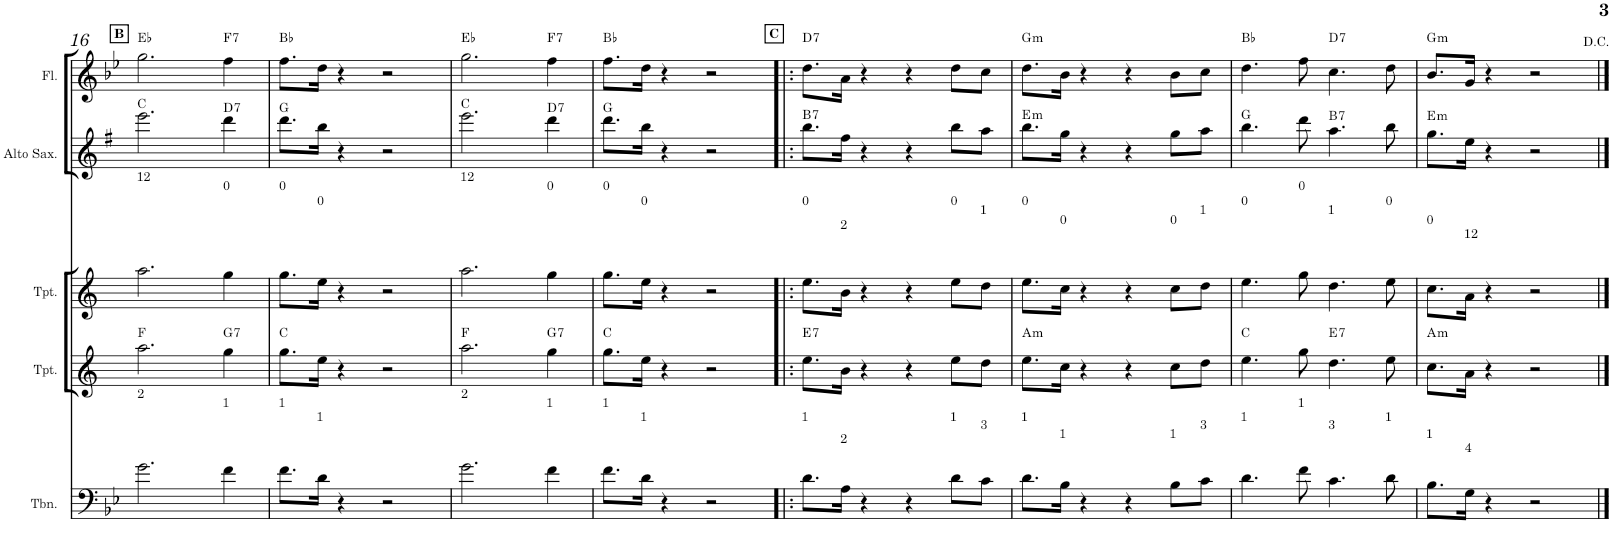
**kern	**kern	**harte	**kern	**kern	**harte	**kern	**harte
*part5	*part4	*part4	*part3	*part2	*part2	*part1	*part1
*staff5	*staff4	*	*staff3	*staff2	*	*staff1	*
*I"C clavF	*I"Bb	*	*I"Bb - Pirata	*I"Eb	*	*I"C clavG	*
!!LO:PB:g=z
*clefF4	*clefG2	*	*clefG2	*clefG2	*	*clefG2	*
*	*Trd1c2	*	*Trd1c2	*Trd5c9	*	*	*
*k[b-e-]	*k[]	*	*k[]	*k[f#]	*	*k[b-e-]	*
*B-:	*	*	*	*G:	*	*B-:	*
*M4/4	*M4/4	*	*M4/4	*M4/4	*	*M4/4	*
!!LO:REH:place=s1:a:B:cj:t=B
=16	=16	=16	=16	=16	=16	=16	=16
!	!	!	!LO:TX:a:t=12	!	!	!	!
!LO:TX:a:t=2	!	!	!	!	!	!	!
2.g\	2.aa\	F:maj	2.aa\	2.eee\	C:maj	2.gg\	Eb:maj
!	!	!	!LO:TX:a:t=0	!	!	!	!
!LO:TX:a:t=1	!	!LO:H:kt=7	!	!	!LO:H:kt=7	!	!LO:H:kt=7
4f\	4gg\	G:7	4gg\	4ddd\	D:7	4ff\	F:7
=17	=17	=17	=17	=17	=17	=17	=17
!	!	!	!LO:TX:a:t=0	!	!	!	!
!LO:TX:a:t=1	!	!	!	!	!	!	!
8.f\L	8.gg\L	C:maj	8.gg\L	8.ddd\L	G:maj	8.ff\L	Bb:maj
!	!	!	!LO:TX:a:t=0	!	!	!	!
!LO:TX:a:t=1	!	!	!	!	!	!	!
16d\Jk	16ee\Jk	.	16ee\Jk	16bb\Jk	.	16dd\Jk	.
4r	4r	.	4r	4r	.	4r	.
2r	2r	.	2r	2r	.	2r	.
=18	=18	=18	=18	=18	=18	=18	=18
!	!	!	!LO:TX:a:t=12	!	!	!	!
!LO:TX:a:t=2	!	!	!	!	!	!	!
2.g\	2.aa\	F:maj	2.aa\	2.eee\	C:maj	2.gg\	Eb:maj
!	!	!	!LO:TX:a:t=0	!	!	!	!
!LO:TX:a:t=1	!	!LO:H:kt=7	!	!	!LO:H:kt=7	!	!LO:H:kt=7
4f\	4gg\	G:7	4gg\	4ddd\	D:7	4ff\	F:7
=19	=19	=19	=19	=19	=19	=19	=19
!	!	!	!LO:TX:a:t=0	!	!	!	!
!LO:TX:a:t=1	!	!	!	!	!	!	!
8.f\L	8.gg\L	C:maj	8.gg\L	8.ddd\L	G:maj	8.ff\L	Bb:maj
!	!	!	!LO:TX:a:t=0	!	!	!	!
!LO:TX:a:t=1	!	!	!	!	!	!	!
16d\Jk	16ee\Jk	.	16ee\Jk	16bb\Jk	.	16dd\Jk	.
4r	4r	.	4r	4r	.	4r	.
2r	2r	.	2r	2r	.	2r	.
!!LO:REH:place=s1:a:B:cj:t=C
=20!|:	=20!|:	=20!|:	=20!|:	=20!|:	=20!|:	=20!|:	=20!|:
!	!	!	!LO:TX:a:t=0	!	!	!	!
!LO:TX:a:t=1	!	!	!	!	!	!	!
!	!	!LO:H:kt=7	!	!	!LO:H:kt=7	!	!LO:H:kt=7
8.d\L	8.ee\L	E:7	8.ee\L	8.bb\L	B:7	8.dd\L	D:7
!	!	!	!LO:TX:a:t=2	!	!	!	!
!LO:TX:a:t=2	!	!	!	!	!	!	!
16A\Jk	16b\Jk	.	16b\Jk	16ff#\Jk	.	16a\Jk	.
4r	4r	.	4r	4r	.	4r	.
4r	4r	.	4r	4r	.	4r	.
!	!	!	!LO:TX:a:t=0	!	!	!	!
!LO:TX:a:t=1	!	!	!	!	!	!	!
8d\L	8ee\L	.	8ee\L	8bb\L	.	8dd\L	.
!	!	!	!LO:TX:a:t=1	!	!	!	!
!LO:TX:a:t=3	!	!	!	!	!	!	!
8c\J	8dd\J	.	8dd\J	8aa\J	.	8cc\J	.
=21	=21	=21	=21	=21	=21	=21	=21
!	!	!	!LO:TX:a:t=0	!	!	!	!
!LO:TX:a:t=1	!	!	!	!	!	!	!
!	!	!LO:H:kt=m	!	!	!LO:H:kt=m	!	!LO:H:kt=m
8.d\L	8.ee\L	A:min	8.ee\L	8.bb\L	E:min	8.dd\L	G:min
!	!	!	!LO:TX:a:t=0	!	!	!	!
!LO:TX:a:t=1	!	!	!	!	!	!	!
16B-\Jk	16cc\Jk	.	16cc\Jk	16gg\Jk	.	16b-\Jk	.
4r	4r	.	4r	4r	.	4r	.
4r	4r	.	4r	4r	.	4r	.
!	!	!	!LO:TX:a:t=0	!	!	!	!
!LO:TX:a:t=1	!	!	!	!	!	!	!
8B-\L	8cc\L	.	8cc\L	8gg\L	.	8b-\L	.
!	!	!	!LO:TX:a:t=1	!	!	!	!
!LO:TX:a:t=3	!	!	!	!	!	!	!
8c\J	8dd\J	.	8dd\J	8aa\J	.	8cc\J	.
=22	=22	=22	=22	=22	=22	=22	=22
!	!	!	!LO:TX:a:t=0	!	!	!	!
!LO:TX:a:t=1	!	!	!	!	!	!	!
4.d\	4.ee\	C:maj	4.ee\	4.bb\	G:maj	4.dd\	Bb:maj
!	!	!	!LO:TX:a:t=0	!	!	!	!
!LO:TX:a:t=1	!	!	!	!	!	!	!
8f\	8gg\	.	8gg\	8ddd\	.	8ff\	.
!	!	!	!LO:TX:a:t=1	!	!	!	!
!LO:TX:a:t=3	!	!LO:H:kt=7	!	!	!LO:H:kt=7	!	!LO:H:kt=7
4.c\	4.dd\	E:7	4.dd\	4.aa\	B:7	4.cc\	D:7
!	!	!	!LO:TX:a:t=0	!	!	!	!
!LO:TX:a:t=1	!	!	!	!	!	!	!
8d\	8ee\	.	8ee\	8bb\	.	8dd\	.
=23	=23	=23	=23	=23	=23	=23	=23
!	!	!	!LO:TX:a:t=0	!	!	!	!
!LO:TX:a:t=1	!	!LO:H:kt=m	!	!	!LO:H:kt=m	!	!LO:H:kt=m
8.B-\L	8.cc\L	A:min	8.cc\L	8.gg\L	E:min	8.b-/L	G:min
!	!	!	!LO:TX:a:t=12	!	!	!	!
!LO:TX:a:t=4	!	!	!	!	!	!	!
16G\Jk	16a\Jk	.	16a\Jk	16ee\Jk	.	16g/Jk	.
4r	4r	.	4r	4r	.	4r	.
2r	2r	.	2r	2r	.	2r	.
==	==	==	==	==	==	==	==
*-	*-	*-	*-	*-	*-	*-	*-
